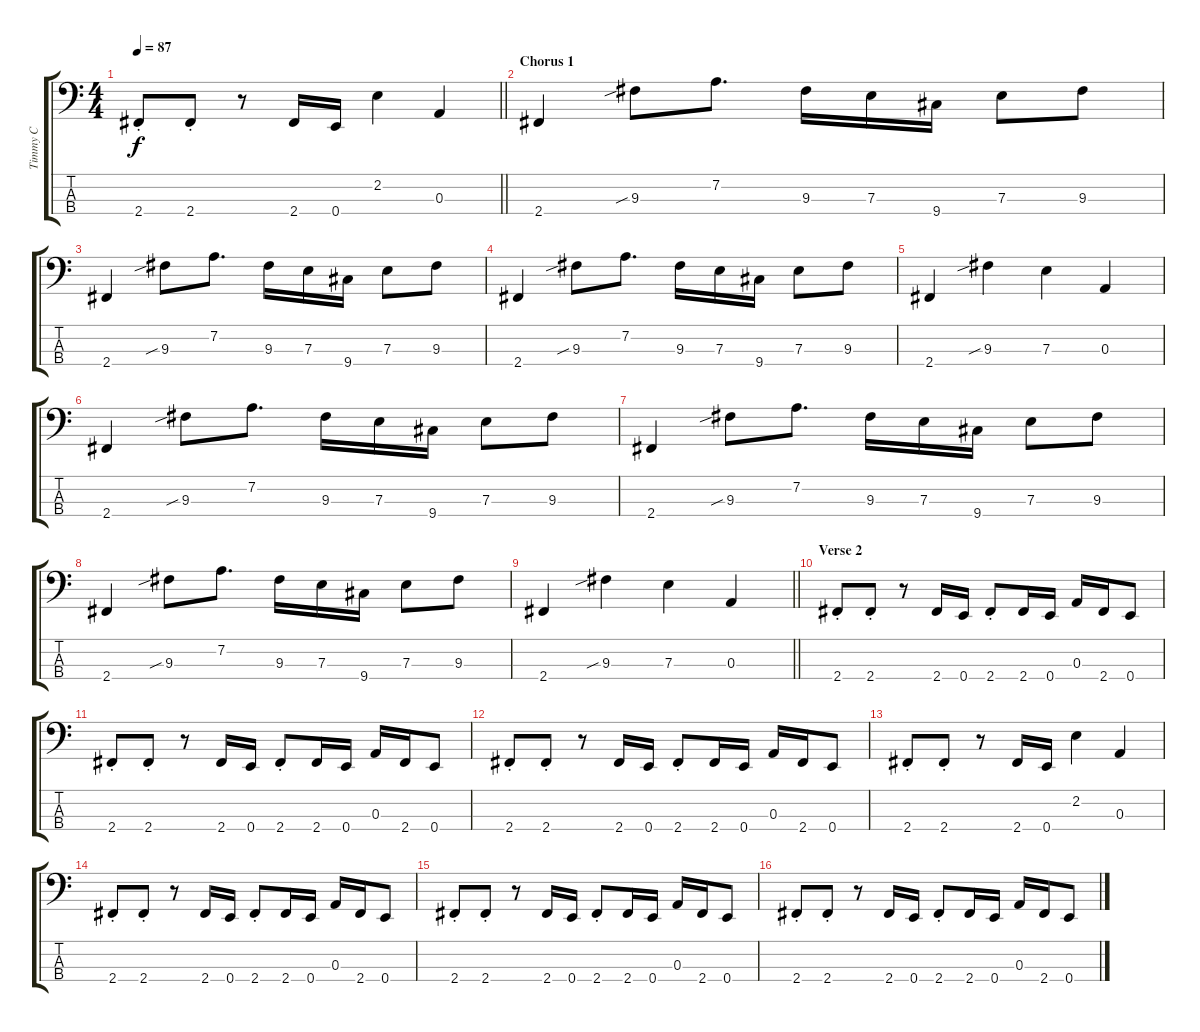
\track ("Timmy C" "Timmy C") {instrument electricbassfinger}
\staff {score tabs}
\tuning (G2 D2 A1 E1) {hide}
\ts (4 4)
\tempo 87
\clef f4
\barLineRight lightlight
\ks c
2.4{st}.8{dy f} 2.4{st}.8 r.8 2.4.16 0.4.16 2.2.4 0.3.4 |
\section ("" "Chorus 1")
2.4.4 9.3{sib}.8 7.2.8{d} 9.3.16 7.3.16 9.4.16 7.3.8 9.3.8 |
2.4.4 9.3{sib}.8 7.2.8{d} 9.3.16 7.3.16 9.4.16 7.3.8 9.3.8 |
2.4.4 9.3{sib}.8 7.2.8{d} 9.3.16 7.3.16 9.4.16 7.3.8 9.3.8 |
2.4.4 9.3{sib}.4 7.3.4 0.3.4 |
2.4.4 9.3{sib}.8 7.2.8{d} 9.3.16 7.3.16 9.4.16 7.3.8 9.3.8 |
2.4.4 9.3{sib}.8 7.2.8{d} 9.3.16 7.3.16 9.4.16 7.3.8 9.3.8 |
2.4.4 9.3{sib}.8 7.2.8{d} 9.3.16 7.3.16 9.4.16 7.3.8 9.3.8 |
\barLineRight lightlight
2.4.4 9.3{sib}.4 7.3.4 0.3.4 |
\section ("" "Verse 2")
2.4{st}.8 2.4{st}.8 r.8 2.4.16 0.4.16 2.4{st}.8 2.4.16 0.4.16 0.3.16 2.4.16 0.4.8 |
2.4{st}.8 2.4{st}.8 r.8 2.4.16 0.4.16 2.4{st}.8 2.4.16 0.4.16 0.3.16 2.4.16 0.4.8 |
2.4{st}.8 2.4{st}.8 r.8 2.4.16 0.4.16 2.4{st}.8 2.4.16 0.4.16 0.3.16 2.4.16 0.4.8 |
2.4{st}.8 2.4{st}.8 r.8 2.4.16 0.4.16 2.2.4 0.3.4 |
2.4{st}.8 2.4{st}.8 r.8 2.4.16 0.4.16 2.4{st}.8 2.4.16 0.4.16 0.3.16 2.4.16 0.4.8 |
2.4{st}.8 2.4{st}.8 r.8 2.4.16 0.4.16 2.4{st}.8 2.4.16 0.4.16 0.3.16 2.4.16 0.4.8 |
2.4{st}.8 2.4{st}.8 r.8 2.4.16 0.4.16 2.4{st}.8 2.4.16 0.4.16 0.3.16 2.4.16 0.4.8
